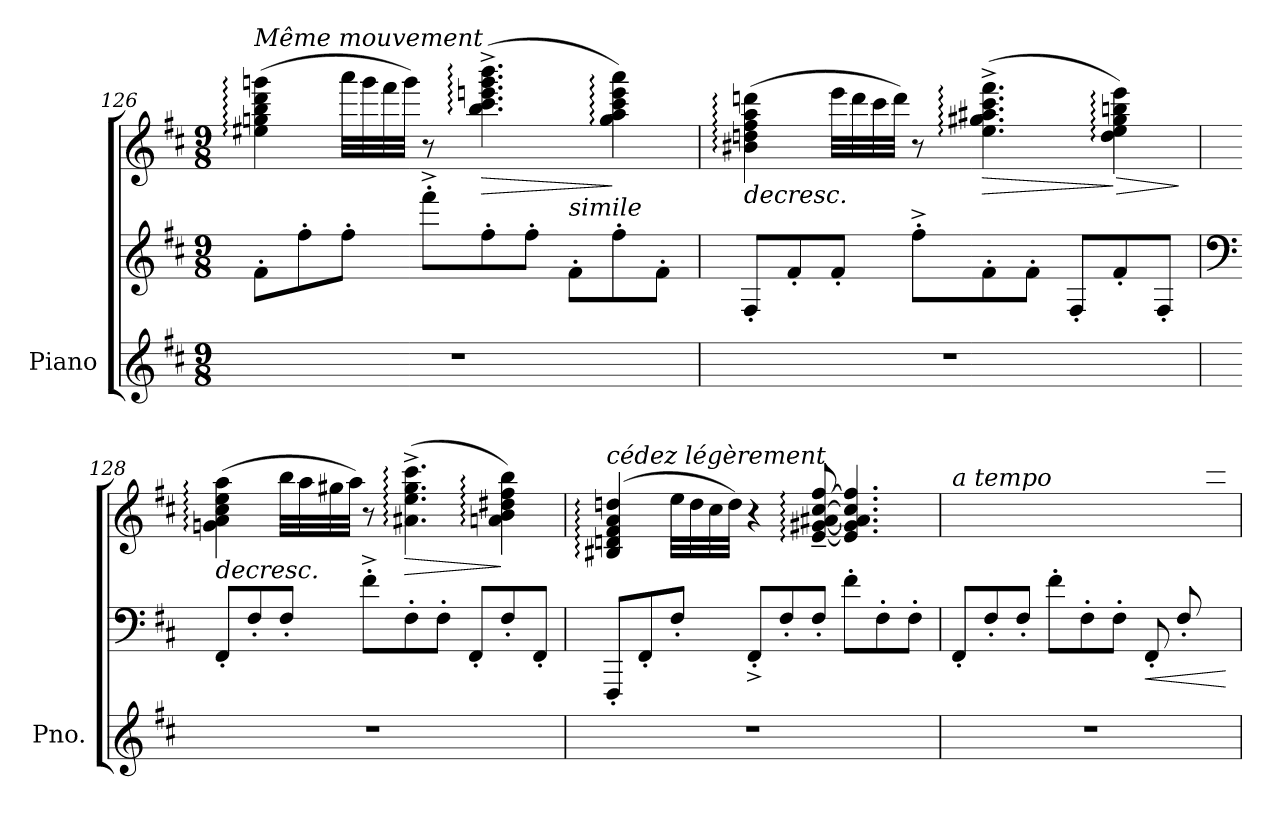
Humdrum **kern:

**kern	**kern	**kern	**dynam
*part1	*part1	*part1	*part1
*staff3	*staff2	*staff1	*staff1/2/3
*I"Piano	*	*	*
*I'Pno.	*	*	*
*clefG2	*clefG2	*clefG2	*
*k[f#c#]	*k[f#c#]	*k[f#c#]	*
*M9/8	*M9/8	*M9/8	*
=126	=126	=126	=126
!	!	!LO:TX:a:i:t=Même mouvement	!
!	!	!	!LO:DY:b
8%9r	8f#'\L	(4ee#X\: 4ggn\: 4bb\: 4ddd\: 4gggn\:	other-dynamics
.	8ff#'\	.	.
.	8ff#'\J	32aaa\LLL	.
.	.	32ggg\	.
.	.	32fff#\	.
.	.	32ggg\JJJ)	.
.	8fff#'^\L	8r	.
!	!	!	!LO:HP:b
.	8ff#'\	(4.bb\:^ 4.ccc#\:^ 4.eeen\:^ 4.ggg\:^ 4.bbb\:^	>
.	8ff#'\J	.	.
!	!LO:TX:a:i:t=simile	!	!
.	8f#'\L	.	.
.	8ff#'\	4gg\: 4aa\: 4ccc#\: 4eee\: 4aaa\:)	]
.	8f#'\J	.	.
!!LO:LB:g=z
=127	=127	=127	=127
!	!	!	!LO:HP:b
8%9r	8F#'/L	(4b#X\: 4ddn\: 4ff#\: 4aa\: 4dddn\:	>
.	8f#'/	.	.
.	8f#'/J	32eee\LLL	.
.	.	32ddd\	.
.	.	32ccc#\	.
.	.	32ddd\JJJ)	.
.	8ff#'^\L	8r	.
!	!	!	!LO:HP:b
.	8f#'\	(4.ee\:^ 4.gg#X\:^ 4.aa#X\:^ 4.ccc#\:^ 4.fff#\:^	>
.	8f#'\J	.	.
.	8F#'/L	.	.
!	!	!	!LO:HP:n=1:b
.	8f#'/	4dd\: 4ee\: 4gg#\: 4bbn\: 4eee\:)	] >
.	8F#'/J	.	.
.	.	.	] ]
=128	=128	=128	=128
*	*clefF4	*	*
!	!	!	!LO:HP:b
8%9r	8FF#'/L	(4gn\: 4a\: 4cc#\: 4ee\: 4aa\:	>
.	8F#'/	.	.
.	8F#'/J	32bb\LLL	.
.	.	32aa\	.
.	.	32gg#X\	.
.	.	32aa\JJJ)	.
.	8f#'^\L	8r	.
!	!	!	!LO:HP:b
.	8F#'\	(4.a#X\:^ 4.ee\:^ 4.gg#i\:^ 4.ccc#\:^	>
.	8F#'\J	.	.
.	8FF#'/L	.	.
.	8F#'/	4an\: 4b\: 4dd#X\: 4ff#\: 4bb\:)	]
.	8FF#'/J	.	.
.	.	.	]
!!LO:LB:g=z
=129	=129	=129	=129
!	!	!LO:TX:a:i:t=cédez légèrement	!
8%9r	8FFF#'/L	(4B#X/: 4dn/: 4f#/: 4a/: 4ddn/:	.
.	8FF#'/	.	.
.	8F#'/J	32ee\LLL	.
.	.	32dd\	.
.	.	32cc#\	.
.	.	32dd\JJJ)	.
.	8FF#'^/L	4r	.
.	8F#'/	.	.
.	8F#'/J	[8e/:~ [8g#X/:~ [8a#X/:~ [8cc#/:~ [8ff#/:~	.
.	8f#'\L	4.e/] 4.g#/] 4.a#/] 4.cc#/] 4.ff#/]	.
.	8F#'\	.	.
.	8F#'\J	.	.
=130	=130	=130	=130
*	*^	*	*
!	!	!	!LO:TX:a:i:t=a tempo	!
8%9r	8FF#'/L	1ryy	1ryy	.
.	8F#'/	.	.	.
.	8F#'/J	.	.	.
.	8f#'\L	.	.	.
.	8F#'\	.	.	.
.	8F#'\J	.	.	.
!	!	!	!	!LO:HP:b=2
.	8FF#'/L	.	.	<
.	8F#'/	.	.	.
*	*	*	*clefF4	*
.	8ryy	8ryy	8f#'\J	.
*	*v	*v	*	*
.	.	.	[
=	=	=	=
*-	*-	*-	*-
